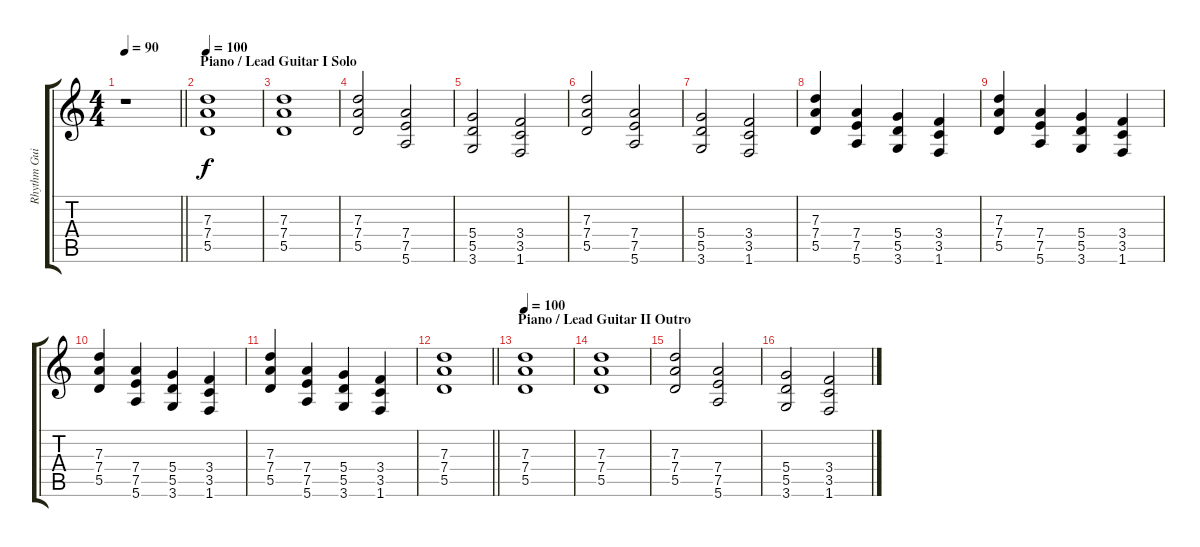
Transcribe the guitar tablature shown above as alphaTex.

\track ("Rhythm Guitar I - Distortion" "Rhythm Gui") {instrument distortionguitar}
\staff {score tabs}
\tuning (E4 B3 G3 D3 A2 E2) {hide}
\ts (4 4)
\tempo 90
\clef g2
\barLineRight lightlight
\ks c
r.1{dy f} |
\section ("" "Piano / Lead Guitar I Solo")
\tempo 100
(7.3 7.4 5.5).1 |
(7.3 7.4 5.5).1 |
(7.3 7.4 5.5).2 (7.4 7.5 5.6).2 |
(5.4 5.5 3.6).2 (3.4 3.5 1.6).2 |
(7.3 7.4 5.5).2 (7.4 7.5 5.6).2 |
(5.4 5.5 3.6).2 (3.4 3.5 1.6).2 |
(7.3 7.4 5.5).4 (7.4 7.5 5.6).4 (5.4 5.5 3.6).4 (3.4 3.5 1.6).4 |
(7.3 7.4 5.5).4 (7.4 7.5 5.6).4 (5.4 5.5 3.6).4 (3.4 3.5 1.6).4 |
(7.3 7.4 5.5).4 (7.4 7.5 5.6).4 (5.4 5.5 3.6).4 (3.4 3.5 1.6).4 |
(7.3 7.4 5.5).4 (7.4 7.5 5.6).4 (5.4 5.5 3.6).4 (3.4 3.5 1.6).4 |
\barLineRight lightlight
(7.3 7.4 5.5).1 |
\section ("" "Piano / Lead Guitar II Outro")
\tempo 100
(7.3 7.4 5.5).1 |
(7.3 7.4 5.5).1 |
(7.3 7.4 5.5).2 (7.4 7.5 5.6).2 |
(5.4 5.5 3.6).2 (3.4 3.5 1.6).2
